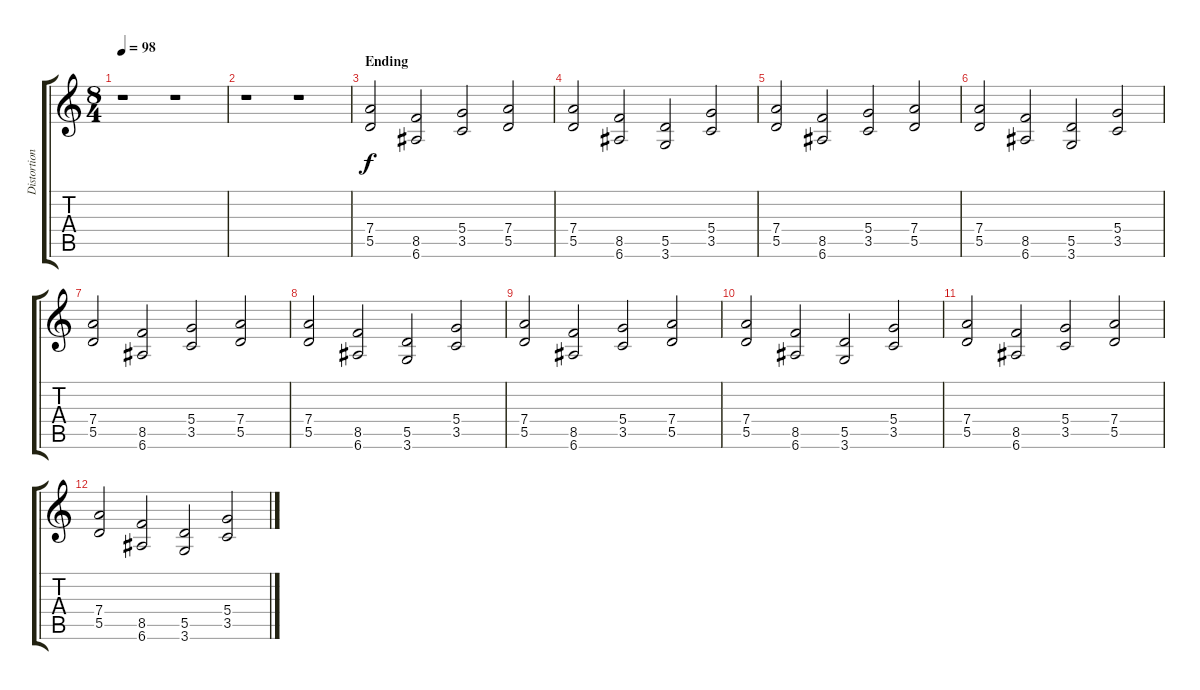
\track ("Distortion Rhytm" "Distortion") {instrument distortionguitar}
\staff {score tabs}
\tuning (E4 B3 G3 D3 A2 E2) {hide}
\ts (8 4)
\tempo 98
\clef g2
\ks c
r.1{dy f} r.1 |
r.1 r.1 |
\section ("" "Ending")
(7.4 5.5).2 (8.5 6.6).2 (5.4 3.5).2 (7.4 5.5).2 |
(7.4 5.5).2 (8.5 6.6).2 (5.5 3.6).2 (5.4 3.5).2 |
(7.4 5.5).2 (8.5 6.6).2 (5.4 3.5).2 (7.4 5.5).2 |
(7.4 5.5).2 (8.5 6.6).2 (5.5 3.6).2 (5.4 3.5).2 |
(7.4 5.5).2{volume 11} (8.5 6.6).2 (5.4 3.5).2 (7.4 5.5).2 |
(7.4 5.5).2{volume 9} (8.5 6.6).2 (5.5 3.6).2 (5.4 3.5).2 |
(7.4 5.5).2{volume 7} (8.5 6.6).2 (5.4 3.5).2 (7.4 5.5).2 |
(7.4 5.5).2{volume 5} (8.5 6.6).2 (5.5 3.6).2 (5.4 3.5).2 |
(7.4 5.5).2{volume 3} (8.5 6.6).2 (5.4 3.5).2 (7.4 5.5).2 |
(7.4 5.5).2{volume 1} (8.5 6.6).2 (5.5 3.6).2 (5.4 3.5).2
